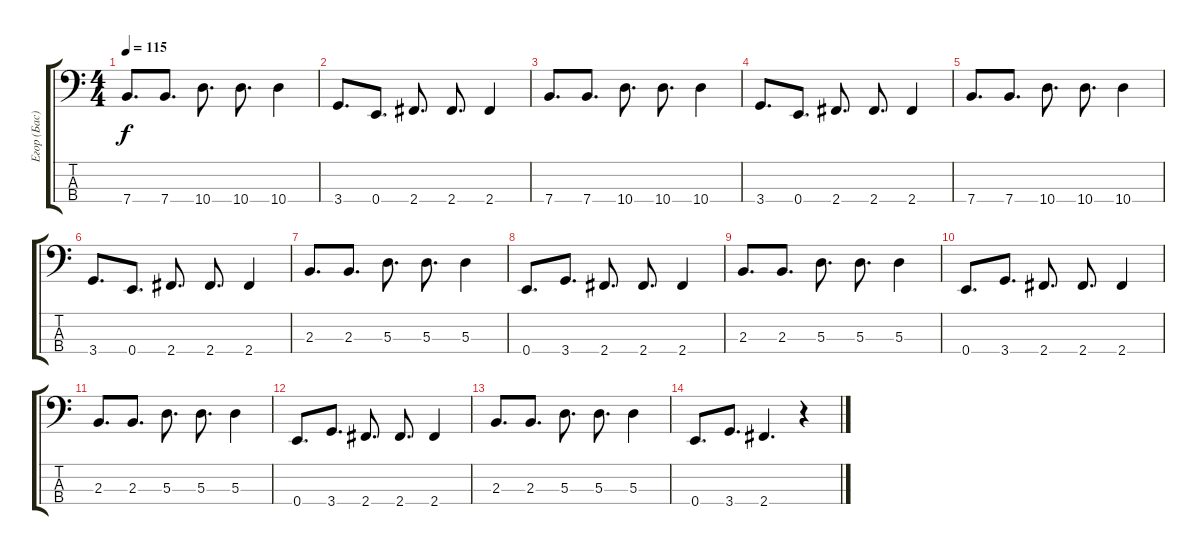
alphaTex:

\track ("Егор (Бас)" "Егор (Бас)") {instrument acousticbass}
\staff {score tabs}
\tuning (G2 D2 A1 E1) {hide}
\ts (4 4)
\tempo 115
\clef f4
\ks c
7.4.8{d dy f} 7.4.8{d} 10.4.8{d} 10.4.8{d} 10.4.4 |
3.4.8{d} 0.4.8{d} 2.4.8{d} 2.4.8{d} 2.4.4 |
7.4.8{d} 7.4.8{d} 10.4.8{d} 10.4.8{d} 10.4.4 |
3.4.8{d} 0.4.8{d} 2.4.8{d} 2.4.8{d} 2.4.4 |
7.4.8{d} 7.4.8{d} 10.4.8{d} 10.4.8{d} 10.4.4 |
3.4.8{d} 0.4.8{d} 2.4.8{d} 2.4.8{d} 2.4.4 |
2.3.8{d} 2.3.8{d} 5.3.8{d} 5.3.8{d} 5.3.4 |
0.4.8{d} 3.4.8{d} 2.4.8{d} 2.4.8{d} 2.4.4 |
2.3.8{d} 2.3.8{d} 5.3.8{d} 5.3.8{d} 5.3.4 |
0.4.8{d} 3.4.8{d} 2.4.8{d} 2.4.8{d} 2.4.4 |
2.3.8{d} 2.3.8{d} 5.3.8{d} 5.3.8{d} 5.3.4 |
0.4.8{d} 3.4.8{d} 2.4.8{d} 2.4.8{d} 2.4.4 |
2.3.8{d} 2.3.8{d} 5.3.8{d} 5.3.8{d} 5.3.4 |
0.4.8{d} 3.4.8{d} 2.4.4{d} r.4
